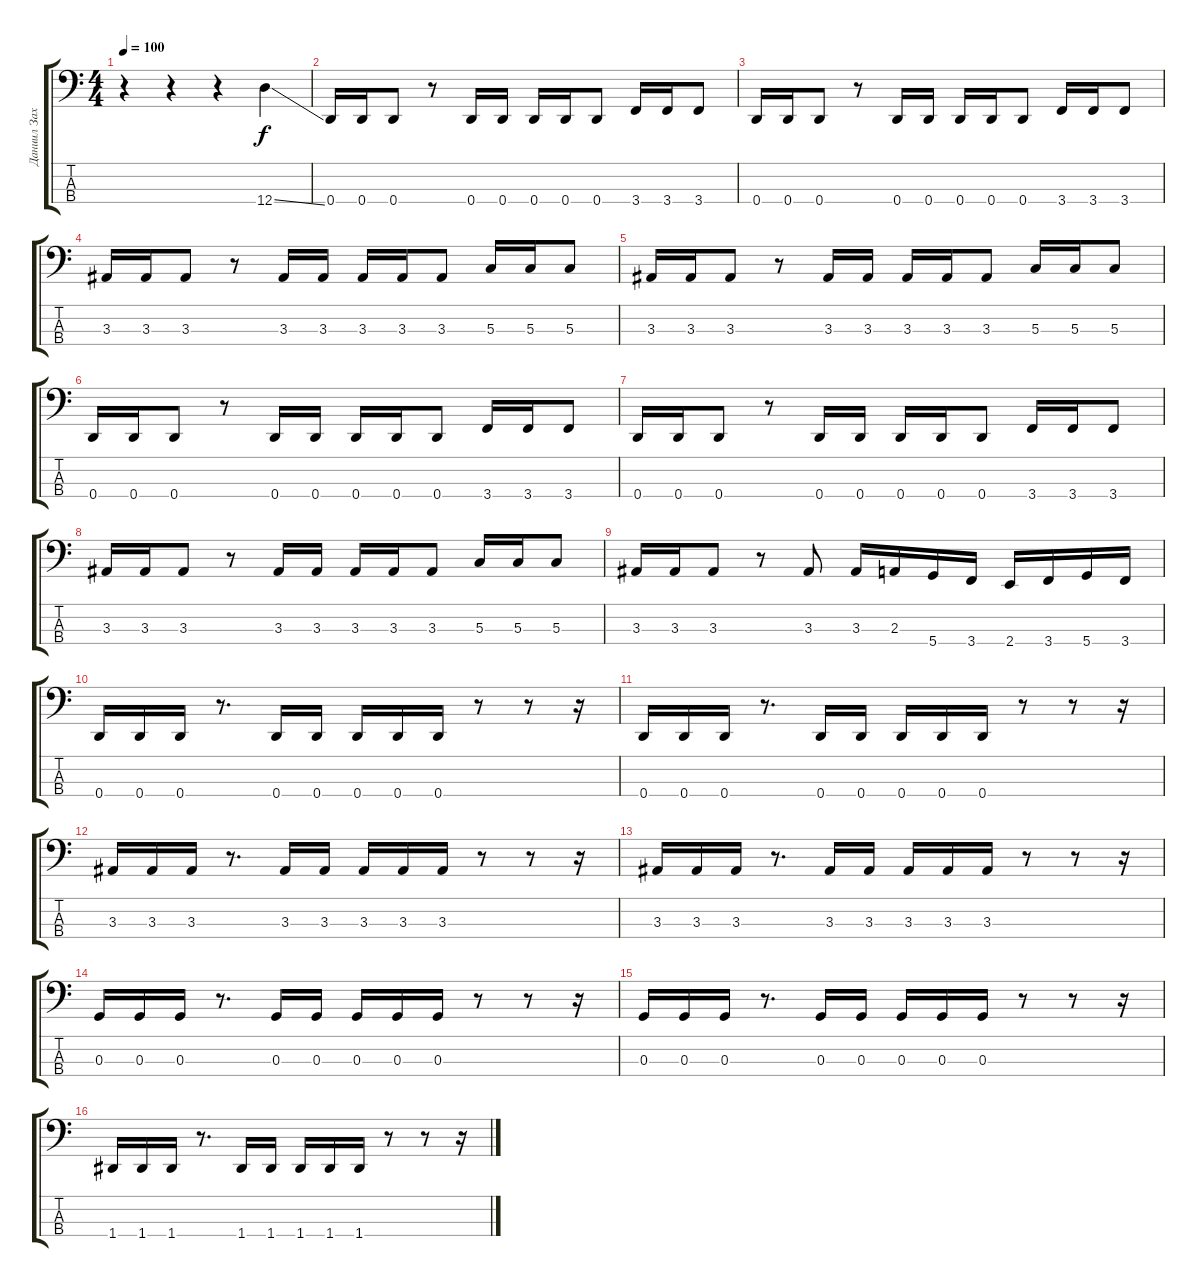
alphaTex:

\track ("Даниил Захаренков" "Даниил Зах") {instrument electricbasspick}
\staff {score tabs}
\tuning (F2 C2 G1 D1) {hide}
\ts (4 4)
\tempo 100
\clef f4
\ks c
r.4{dy f instrument electricbasspick} r.4 r.4 12.4{ss}.4 |
0.4.16 0.4.16 0.4.8 r.8 0.4.16 0.4.16 0.4.16 0.4.16 0.4.8 3.4.16 3.4.16 3.4.8 |
0.4.16 0.4.16 0.4.8 r.8 0.4.16 0.4.16 0.4.16 0.4.16 0.4.8 3.4.16 3.4.16 3.4.8 |
3.3.16 3.3.16 3.3.8 r.8 3.3.16 3.3.16 3.3.16 3.3.16 3.3.8 5.3.16 5.3.16 5.3.8 |
3.3.16 3.3.16 3.3.8 r.8 3.3.16 3.3.16 3.3.16 3.3.16 3.3.8 5.3.16 5.3.16 5.3.8 |
0.4.16 0.4.16 0.4.8 r.8 0.4.16 0.4.16 0.4.16 0.4.16 0.4.8 3.4.16 3.4.16 3.4.8 |
0.4.16 0.4.16 0.4.8 r.8 0.4.16 0.4.16 0.4.16 0.4.16 0.4.8 3.4.16 3.4.16 3.4.8 |
3.3.16 3.3.16 3.3.8 r.8 3.3.16 3.3.16 3.3.16 3.3.16 3.3.8 5.3.16 5.3.16 5.3.8 |
3.3.16 3.3.16 3.3.8 r.8 3.3.8 3.3.16 2.3.16 5.4.16 3.4.16 2.4.16 3.4.16 5.4.16 3.4.16 |
0.4.16 0.4.16 0.4.16 r.8{d} 0.4.16 0.4.16 0.4.16 0.4.16 0.4.16 r.8 r.8 r.16 |
0.4.16 0.4.16 0.4.16 r.8{d} 0.4.16 0.4.16 0.4.16 0.4.16 0.4.16 r.8 r.8 r.16 |
3.3.16 3.3.16 3.3.16 r.8{d} 3.3.16 3.3.16 3.3.16 3.3.16 3.3.16 r.8 r.8 r.16 |
3.3.16 3.3.16 3.3.16 r.8{d} 3.3.16 3.3.16 3.3.16 3.3.16 3.3.16 r.8 r.8 r.16 |
0.3.16 0.3.16 0.3.16 r.8{d} 0.3.16 0.3.16 0.3.16 0.3.16 0.3.16 r.8 r.8 r.16 |
0.3.16 0.3.16 0.3.16 r.8{d} 0.3.16 0.3.16 0.3.16 0.3.16 0.3.16 r.8 r.8 r.16 |
1.4.16 1.4.16 1.4.16 r.8{d} 1.4.16 1.4.16 1.4.16 1.4.16 1.4.16 r.8 r.8 r.16
